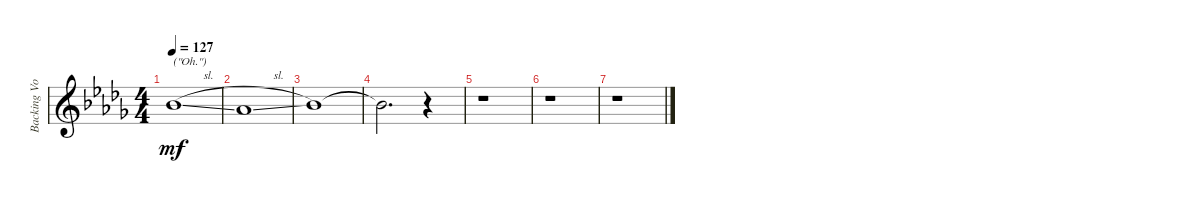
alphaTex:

\track ("Backing Vocals 2" "Backing Vo") {instrument lead6voice}
\staff {score}
\tuning (E4 B3 G3 D3 A2 E2) {hide}
\ts (4 4)
\tempo 127
\clef g2
\ks bbminor
6.1{sl}.1{txt "(\"Oh.\")" dy mf} |
4.1{sl}.1 |
6.1.1 |
6.1{t}.2{d} r.4 |
r.1 |
r.1 |
r.1
